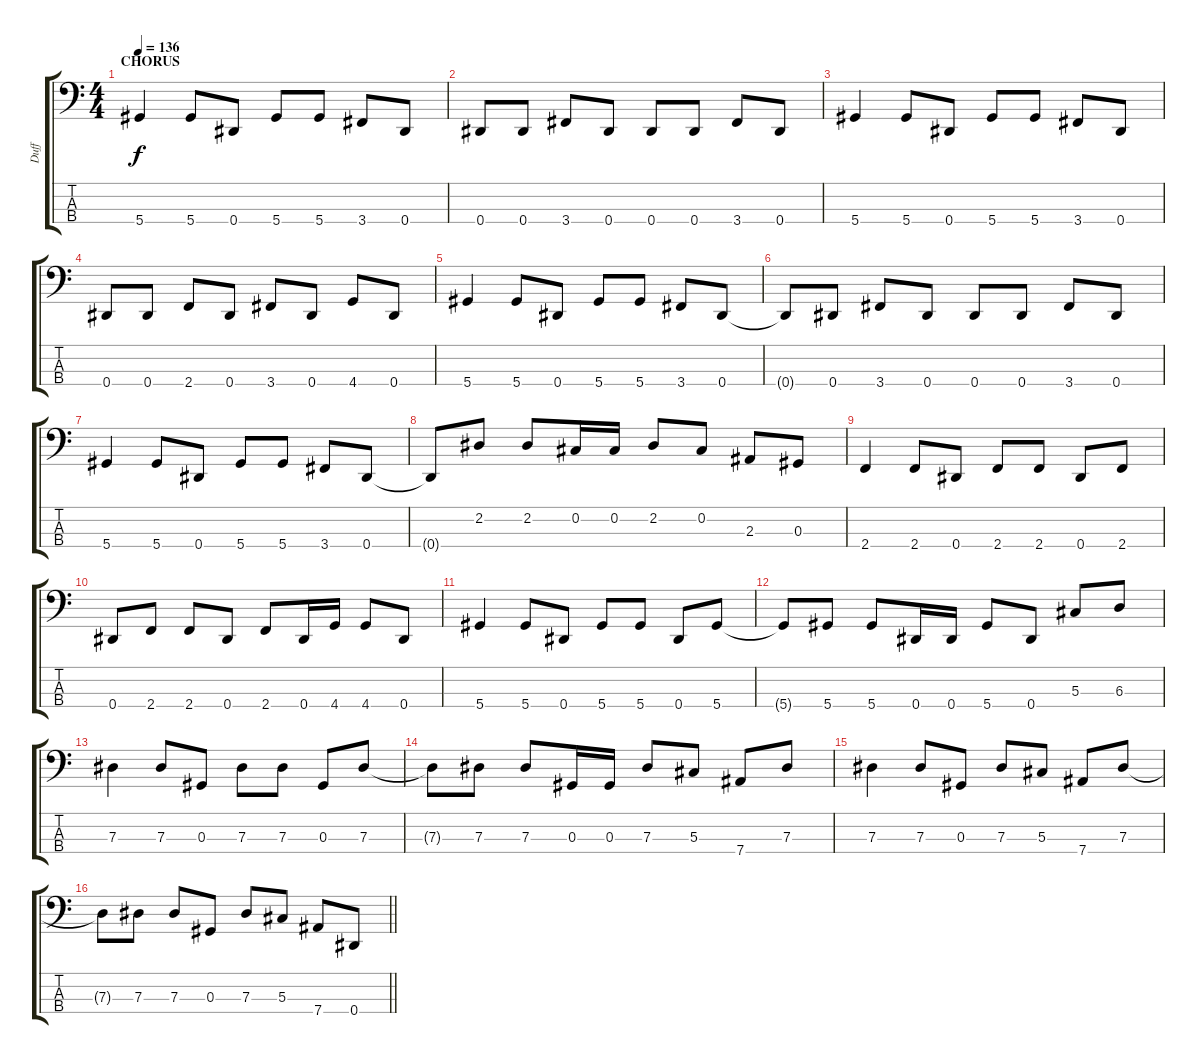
\track ("Duff" "Duff") {instrument electricbassfinger}
\staff {score tabs}
\tuning (Gb2 Db2 Ab1 Eb1) {hide}
\ts (4 4)
\section ("" "CHORUS")
\tempo 136
\clef f4
\ks c
5.4.4{dy f} 5.4.8 0.4.8 5.4.8 5.4.8 3.4.8 0.4.8 |
0.4.8 0.4.8 3.4.8 0.4.8 0.4.8 0.4.8 3.4.8 0.4.8 |
5.4.4 5.4.8 0.4.8 5.4.8 5.4.8 3.4.8 0.4.8 |
0.4.8 0.4.8 2.4.8 0.4.8 3.4.8 0.4.8 4.4.8 0.4.8 |
5.4.4 5.4.8 0.4.8 5.4.8 5.4.8 3.4.8 0.4.8 |
0.4{t}.8 0.4.8 3.4.8 0.4.8 0.4.8 0.4.8 3.4.8 0.4.8 |
5.4.4 5.4.8 0.4.8 5.4.8 5.4.8 3.4.8 0.4.8 |
0.4{t}.8 2.2.8 2.2.8 0.2.16 0.2.16 2.2.8 0.2.8 2.3.8 0.3.8 |
2.4.4 2.4.8 0.4.8 2.4.8 2.4.8 0.4.8 2.4.8 |
0.4.8 2.4.8 2.4.8 0.4.8 2.4.8 0.4.16 4.4.16 4.4.8 0.4.8 |
5.4.4 5.4.8 0.4.8 5.4.8 5.4.8 0.4.8 5.4.8 |
5.4{t}.8 5.4.8 5.4.8 0.4.16 0.4.16 5.4.8 0.4.8 5.3.8 6.3.8 |
7.3.4 7.3.8 0.3.8 7.3.8 7.3.8 0.3.8 7.3.8 |
7.3{t}.8 7.3.8 7.3.8 0.3.16 0.3.16 7.3.8 5.3.8 7.4.8 7.3.8 |
7.3.4 7.3.8 0.3.8 7.3.8 5.3.8 7.4.8 7.3.8 |
\barLineRight lightlight
7.3{t}.8 7.3.8 7.3.8 0.3.8 7.3.8 5.3.8 7.4.8 0.4.8
